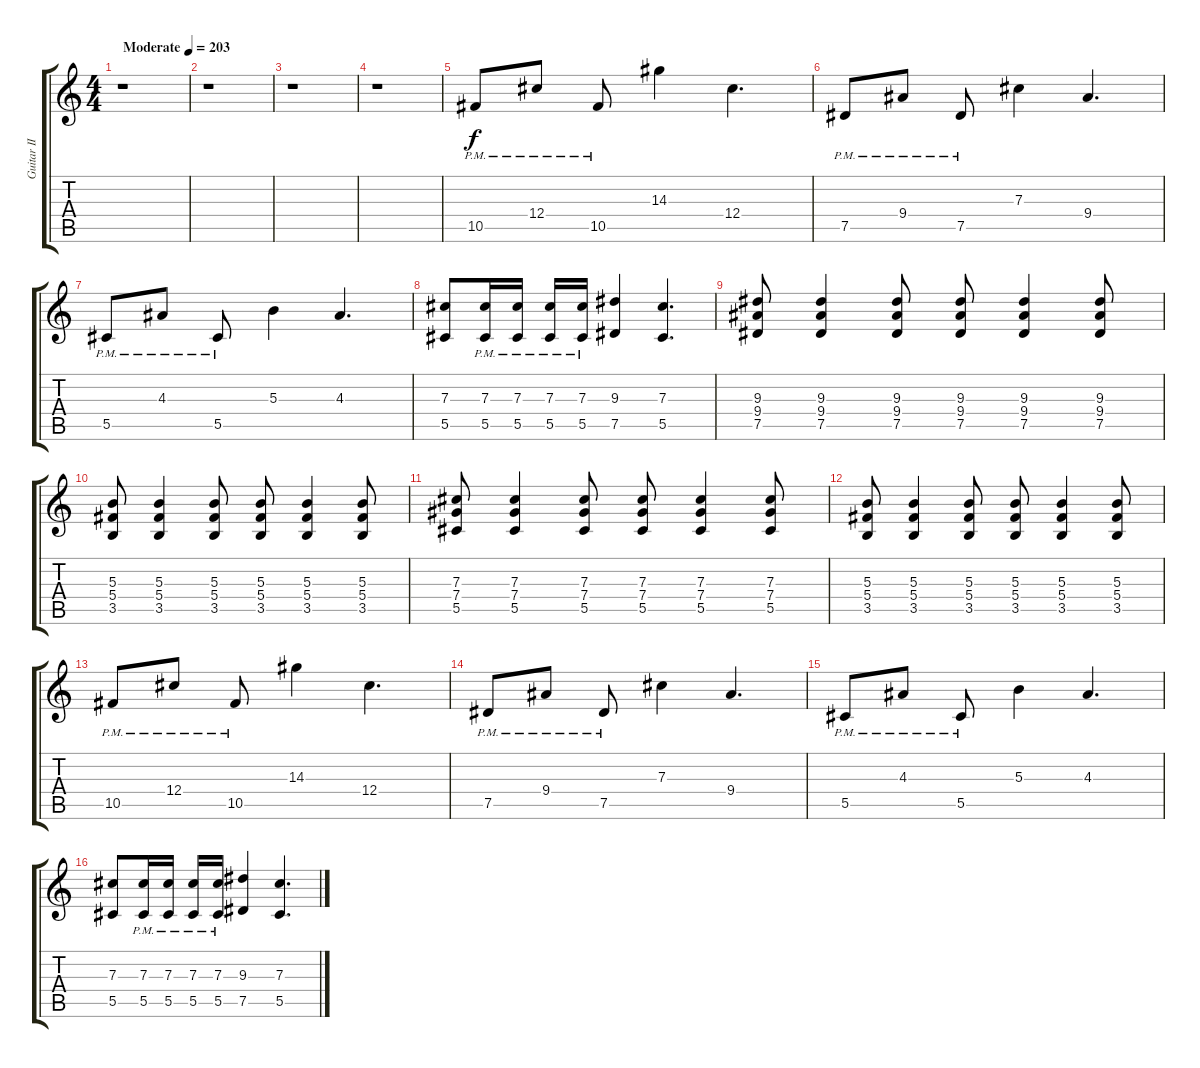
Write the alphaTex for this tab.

\track ("Guitar II" "Guitar II") {instrument distortionguitar}
\staff {score tabs}
\tuning (Eb4 Bb3 Gb3 Db3 Ab2 Db2) {hide}
\ts (4 4)
\tempo (203 "Moderate")
\clef g2
\ks c
r.1{dy f instrument distortionguitar} |
r.1 |
r.1 |
r.1 |
10.5{pm}.8 12.4{pm}.8 10.5{pm}.8 14.3.4 12.4.4{d} |
7.5{pm}.8 9.4{pm}.8 7.5{pm}.8 7.3.4 9.4.4{d} |
5.5{pm}.8 4.3{pm}.8 5.5{pm}.8 5.3.4 4.3.4{d} |
(7.3 5.5).8 (7.3{pm} 5.5{pm}).16 (7.3{pm} 5.5{pm}).16 (7.3{pm} 5.5{pm}).16 (7.3{pm} 5.5{pm}).16 (9.3 7.5).4 (7.3 5.5).4{d} |
(9.3 9.4 7.5).8 (9.3 9.4 7.5).4 (9.3 9.4 7.5).8 (9.3 9.4 7.5).8 (9.3 9.4 7.5).4 (9.3 9.4 7.5).8 |
(5.3 5.4 3.5).8 (5.3 5.4 3.5).4 (5.3 5.4 3.5).8 (5.3 5.4 3.5).8 (5.3 5.4 3.5).4 (5.3 5.4 3.5).8 |
(7.3 7.4 5.5).8 (7.3 7.4 5.5).4 (7.3 7.4 5.5).8 (7.3 7.4 5.5).8 (7.3 7.4 5.5).4 (7.3 7.4 5.5).8 |
(5.3 5.4 3.5).8 (5.3 5.4 3.5).4 (5.3 5.4 3.5).8 (5.3 5.4 3.5).8 (5.3 5.4 3.5).4 (5.3 5.4 3.5).8 |
10.5{pm}.8 12.4{pm}.8 10.5{pm}.8 14.3.4 12.4.4{d} |
7.5{pm}.8 9.4{pm}.8 7.5{pm}.8 7.3.4 9.4.4{d} |
5.5{pm}.8 4.3{pm}.8 5.5{pm}.8 5.3.4 4.3.4{d} |
(7.3 5.5).8 (7.3{pm} 5.5{pm}).16 (7.3{pm} 5.5{pm}).16 (7.3{pm} 5.5{pm}).16 (7.3{pm} 5.5{pm}).16 (9.3 7.5).4 (7.3 5.5).4{d}
